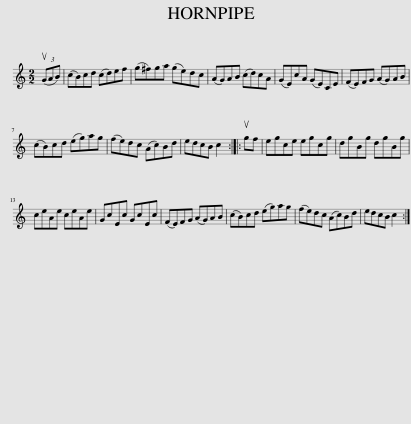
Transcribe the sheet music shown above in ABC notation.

X:1
L:1/8
M:2/2
I:linebreak $
K:C
V:1 treble
V:1
 (3(uGAB) | (cB)cd (cd)ef | (g^f)ga (ge)dc | (AG)AB (cd)cA | (GE)cA (GE)CE | %5
 (FE)FG (AG)AB |$ (cB)cd (eg)ag | (fe)dc (Ac)Bd | edcB c2 :: ugf | %10
 egce egcg | dgBg dgBg |$ ceAe ceAe | GcEc GcEc | (FE)FG (AG)AB | %15
 (cB)cd (eg)ag | (fe)dc (Ac)Bd | edcB c2 :| %18
